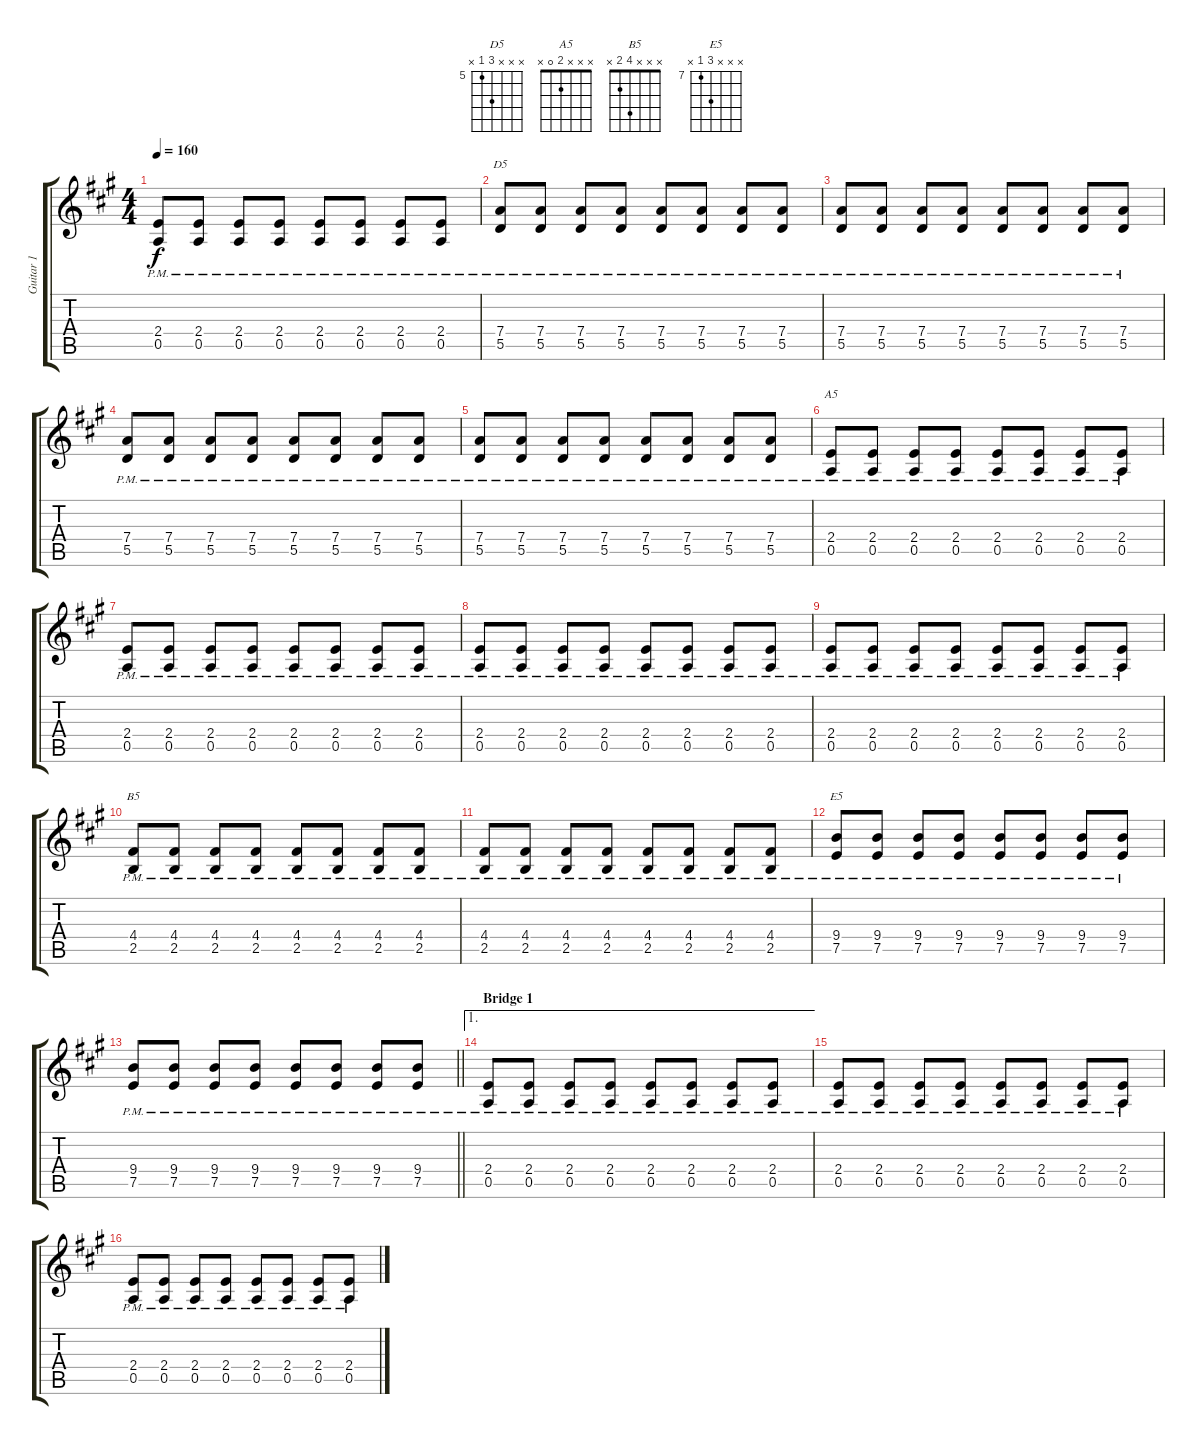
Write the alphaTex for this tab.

\track ("Guitar 1" "Guitar 1") {instrument distortionguitar}
\staff {score tabs}
\tuning (E4 B3 G3 D3 A2 E2) {hide}
\chord ("D5" x x x 7 5 x) {firstfret 5}
\chord ("A5" x x x 2 0 x)
\chord ("B5" x x x 4 2 x)
\chord ("E5" x x x 9 7 x) {firstfret 7}
\ts (4 4)
\tempo 160
\clef g2
\ks a
(2.4{pm} 0.5{pm}).8{dy f} (2.4{pm} 0.5{pm}).8 (2.4{pm} 0.5{pm}).8 (2.4{pm} 0.5{pm}).8 (2.4{pm} 0.5{pm}).8 (2.4{pm} 0.5{pm}).8 (2.4{pm} 0.5{pm}).8 (2.4{pm} 0.5{pm}).8 |
(7.4{pm} 5.5{pm}).8{ch "D5"} (7.4{pm} 5.5{pm}).8 (7.4{pm} 5.5{pm}).8 (7.4{pm} 5.5{pm}).8 (7.4{pm} 5.5{pm}).8 (7.4{pm} 5.5{pm}).8 (7.4{pm} 5.5{pm}).8 (7.4{pm} 5.5{pm}).8 |
(7.4{pm} 5.5{pm}).8 (7.4{pm} 5.5{pm}).8 (7.4{pm} 5.5{pm}).8 (7.4{pm} 5.5{pm}).8 (7.4{pm} 5.5{pm}).8 (7.4{pm} 5.5{pm}).8 (7.4{pm} 5.5{pm}).8 (7.4{pm} 5.5{pm}).8 |
(7.4{pm} 5.5{pm}).8 (7.4{pm} 5.5{pm}).8 (7.4{pm} 5.5{pm}).8 (7.4{pm} 5.5{pm}).8 (7.4{pm} 5.5{pm}).8 (7.4{pm} 5.5{pm}).8 (7.4{pm} 5.5{pm}).8 (7.4{pm} 5.5{pm}).8 |
(7.4{pm} 5.5{pm}).8 (7.4{pm} 5.5{pm}).8 (7.4{pm} 5.5{pm}).8 (7.4{pm} 5.5{pm}).8 (7.4{pm} 5.5{pm}).8 (7.4{pm} 5.5{pm}).8 (7.4{pm} 5.5{pm}).8 (7.4{pm} 5.5{pm}).8 |
(2.4{pm} 0.5{pm}).8{ch "A5"} (2.4{pm} 0.5{pm}).8 (2.4{pm} 0.5{pm}).8 (2.4{pm} 0.5{pm}).8 (2.4{pm} 0.5{pm}).8 (2.4{pm} 0.5{pm}).8 (2.4{pm} 0.5{pm}).8 (2.4{pm} 0.5{pm}).8 |
(2.4{pm} 0.5{pm}).8 (2.4{pm} 0.5{pm}).8 (2.4{pm} 0.5{pm}).8 (2.4{pm} 0.5{pm}).8 (2.4{pm} 0.5{pm}).8 (2.4{pm} 0.5{pm}).8 (2.4{pm} 0.5{pm}).8 (2.4{pm} 0.5{pm}).8 |
(2.4{pm} 0.5{pm}).8 (2.4{pm} 0.5{pm}).8 (2.4{pm} 0.5{pm}).8 (2.4{pm} 0.5{pm}).8 (2.4{pm} 0.5{pm}).8 (2.4{pm} 0.5{pm}).8 (2.4{pm} 0.5{pm}).8 (2.4{pm} 0.5{pm}).8 |
(2.4{pm} 0.5{pm}).8 (2.4{pm} 0.5{pm}).8 (2.4{pm} 0.5{pm}).8 (2.4{pm} 0.5{pm}).8 (2.4{pm} 0.5{pm}).8 (2.4{pm} 0.5{pm}).8 (2.4{pm} 0.5{pm}).8 (2.4{pm} 0.5{pm}).8 |
(4.4{pm} 2.5{pm}).8{ch "B5"} (4.4{pm} 2.5{pm}).8 (4.4{pm} 2.5{pm}).8 (4.4{pm} 2.5{pm}).8 (4.4{pm} 2.5{pm}).8 (4.4{pm} 2.5{pm}).8 (4.4{pm} 2.5{pm}).8 (4.4{pm} 2.5{pm}).8 |
(4.4{pm} 2.5{pm}).8 (4.4{pm} 2.5{pm}).8 (4.4{pm} 2.5{pm}).8 (4.4{pm} 2.5{pm}).8 (4.4{pm} 2.5{pm}).8 (4.4{pm} 2.5{pm}).8 (4.4{pm} 2.5{pm}).8 (4.4{pm} 2.5{pm}).8 |
(9.4{pm} 7.5{pm}).8{ch "E5"} (9.4{pm} 7.5{pm}).8 (9.4{pm} 7.5{pm}).8 (9.4{pm} 7.5{pm}).8 (9.4{pm} 7.5{pm}).8 (9.4{pm} 7.5{pm}).8 (9.4{pm} 7.5{pm}).8 (9.4{pm} 7.5{pm}).8 |
\barLineRight lightlight
(9.4{pm} 7.5{pm}).8 (9.4{pm} 7.5{pm}).8 (9.4{pm} 7.5{pm}).8 (9.4{pm} 7.5{pm}).8 (9.4{pm} 7.5{pm}).8 (9.4{pm} 7.5{pm}).8 (9.4{pm} 7.5{pm}).8 (9.4{pm} 7.5{pm}).8 |
\ae 1
\section ("" "Bridge 1")
(2.4{pm} 0.5{pm}).8 (2.4{pm} 0.5{pm}).8 (2.4{pm} 0.5{pm}).8 (2.4{pm} 0.5{pm}).8 (2.4{pm} 0.5{pm}).8 (2.4{pm} 0.5{pm}).8 (2.4{pm} 0.5{pm}).8 (2.4{pm} 0.5{pm}).8 |
(2.4{pm} 0.5{pm}).8 (2.4{pm} 0.5{pm}).8 (2.4{pm} 0.5{pm}).8 (2.4{pm} 0.5{pm}).8 (2.4{pm} 0.5{pm}).8 (2.4{pm} 0.5{pm}).8 (2.4{pm} 0.5{pm}).8 (2.4{pm} 0.5{pm}).8 |
(2.4{pm} 0.5{pm}).8 (2.4{pm} 0.5{pm}).8 (2.4{pm} 0.5{pm}).8 (2.4{pm} 0.5{pm}).8 (2.4{pm} 0.5{pm}).8 (2.4{pm} 0.5{pm}).8 (2.4{pm} 0.5{pm}).8 (2.4{pm} 0.5{pm}).8
